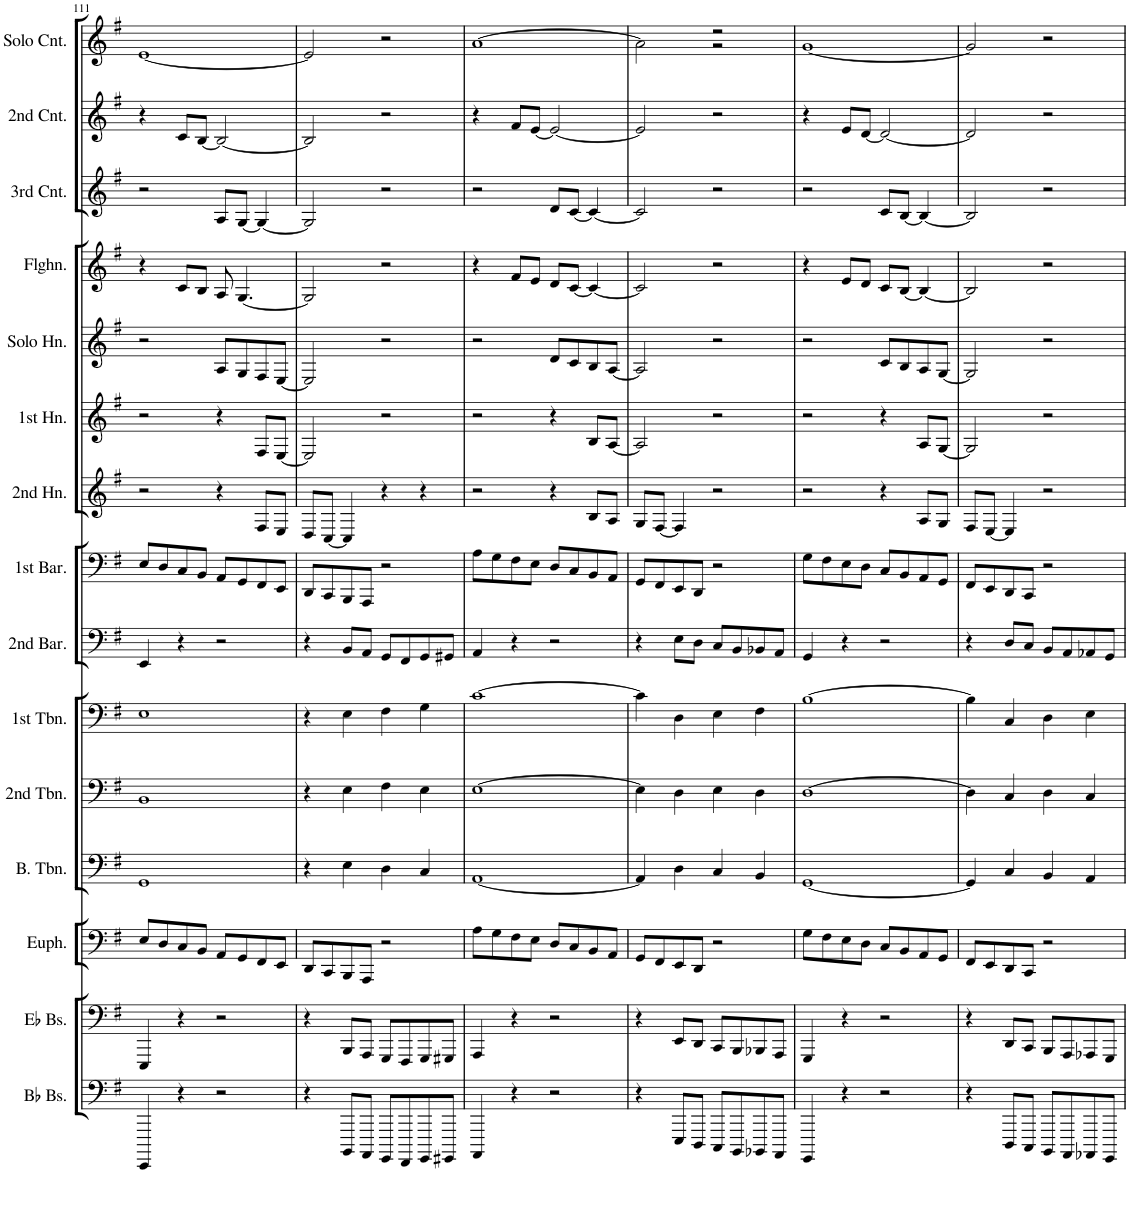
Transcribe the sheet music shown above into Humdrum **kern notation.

**kern	**kern	**kern	**kern	**kern	**kern	**kern	**kern	**kern	**kern	**kern	**kern	**kern	**kern	**kern
*part15	*part14	*part13	*part12	*part11	*part10	*part9	*part8	*part7	*part6	*part5	*part4	*part3	*part2	*part1
*staff15	*staff14	*staff13	*staff12	*staff11	*staff10	*staff9	*staff8	*staff7	*staff6	*staff5	*staff4	*staff3	*staff2	*staff1
*I"Bb Bass	*I"Eb Bass	*I"Euphonium	*I"Bass Trombone	*I"2nd Trombone	*I"1st Trombone	*I"2nd Baritone	*I"1st Baritone	*I"2nd Horn	*I"1st Horn	*I"Solo Horn	*I"Flugelhorn	*I"3rd Cornet	*I"2nd Cornet	*I"Solo Cornet
*I'Bb Bs.	*I'Eb Bs.	*I'Euph.	*I'B. Tbn.	*I'2nd Tbn.	*I'1st Tbn.	*I'2nd Bar.	*I'1st Bar.	*I'2nd Hn.	*I'1st Hn.	*I'Solo Hn.	*I'Flghn.	*I'3rd Cnt.	*I'2nd Cnt.	*I'Solo Cnt.
!!LO:PB:g=z
*clefF4	*clefF4	*clefF4	*clefF4	*clefF4	*clefF4	*clefF4	*clefF4	*clefG2	*clefG2	*clefG2	*clefG2	*clefG2	*clefG2	*clefG2
*	*	*	*	*	*	*Trd4c7	*Trd4c7	*Trd4c7	*Trd4c7	*Trd4c7	*Trd1c2	*Trd1c2	*Trd1c2	*Trd1c2
*k[f#]	*k[f#]	*k[f#]	*k[f#]	*k[f#]	*k[f#]	*k[f#]	*k[f#]	*k[f#]	*k[f#]	*k[f#]	*k[f#]	*k[f#]	*k[f#]	*k[f#]
*M4/4	*M4/4	*M4/4	*M4/4	*M4/4	*M4/4	*M4/4	*M4/4	*M4/4	*M4/4	*M4/4	*M4/4	*M4/4	*M4/4	*M4/4
=111	=111	=111	=111	=111	=111	=111	=111	=111	=111	=111	=111	=111	=111	=111
4EEEE/	4EEE/	8E/L	1GG	1BB	1E	4EE/	8E/L	2r	2r	2r	4r	2r	4r	[1e
.	.	8D/	.	.	.	.	8D/	.	.	.	.	.	.	.
4r	4r	8C/	.	.	.	4r	8C/	.	.	.	8c/L	.	8c/L	.
.	.	8BB/J	.	.	.	.	8BB/J	.	.	.	8B/J	.	[8B/J	.
2r	2r	8AA/L	.	.	.	2r	8AA/L	4r	4r	8A/L	8A/	8A/L	2B/_	.
.	.	8GG/	.	.	.	.	8GG/	.	.	8G/	[4.G/	[8G/J	.	.
.	.	8FF#/	.	.	.	.	8FF#/	8F#/L	8F#/L	8F#/	.	4G/_	.	.
.	.	8EE/J	.	.	.	.	8EE/J	8E/J	[8E/J	[8E/J	.	.	.	.
=112	=112	=112	=112	=112	=112	=112	=112	=112	=112	=112	=112	=112	=112	=112
4r	4r	8DD/L	4r	4r	4r	4r	8DD/L	8D/L	2E/]	2E/]	2G/]	2G/]	2B/]	2e/]
.	.	8CC/	.	.	.	.	8CC/	[8C/J	.	.	.	.	.	.
8BBBB/L	8BBB/L	8BBB/	4E\	4E\	4E\	8BB/L	8BBB/	4C/]	.	.	.	.	.	.
8AAAA/J	8AAA/J	8AAA/J	.	.	.	8AA/J	8AAA/J	.	.	.	.	.	.	.
8GGGG/L	8GGG/L	2r	4D\	4F#\	4F#\	8GG/L	2r	4r	2r	2r	2r	2r	2r	2r
8FFFF#/	8FFF#/	.	.	.	.	8FF#/	.	.	.	.	.	.	.	.
8GGGG/	8GGG/	.	4C/	4E\	4G\	8GG/	.	4r	.	.	.	.	.	.
8GGGG#X/J	8GGG#X/J	.	.	.	.	8GG#X/J	.	.	.	.	.	.	.	.
=113	=113	=113	=113	=113	=113	=113	=113	=113	=113	=113	=113	=113	=113	=113
4AAAA/	4AAA/	8A\L	[1AA	[1E	[1c	4AA/	8A\L	2r	2r	2r	4r	2r	4r	[1a
.	.	8G\	.	.	.	.	8G\	.	.	.	.	.	.	.
4r	4r	8F#\	.	.	.	4r	8F#\	.	.	.	8f#/L	.	8f#/L	.
.	.	8E\J	.	.	.	.	8E\J	.	.	.	8e/J	.	[8e/J	.
2r	2r	8D/L	.	.	.	2r	8D/L	4r	4r	8d/L	8d/L	8d/L	2e/_	.
.	.	8C/	.	.	.	.	8C/	.	.	8c/	[8c/J	[8c/J	.	.
.	.	8BB/	.	.	.	.	8BB/	8B/L	8B/L	8B/	4c/_	4c/_	.	.
.	.	8AA/J	.	.	.	.	8AA/J	8A/J	[8A/J	[8A/J	.	.	.	.
=114	=114	=114	=114	=114	=114	=114	=114	=114	=114	=114	=114	=114	=114	=114
*	*	*	*	*	*	*	*	*	*	*	*	*	*	*^
4r	4r	8GG/L	4AA/]	4E\]	4c\]	4r	8GG/L	8G/L	2A/]	2A/]	2c/]	2c/]	2e/]	2a\]	2ryy
.	.	8FF#/	.	.	.	.	8FF#/	[8F#/J	.	.	.	.	.	.	.
8EEE/L	8EE/L	8EE/	4D\	4D\	4D\	8E\L	8EE/	4F#/]	.	.	.	.	.	.	.
8DDD/J	8DD/J	8DD/J	.	.	.	8D\J	8DD/J	.	.	.	.	.	.	.	.
8CCC/L	8CC/L	2r	4C/	4E\	4E\	8C/L	2r	2r	2r	2r	2r	2r	2r	2r	2r
8BBBB/	8BBB/	.	.	.	.	8BB/	.	.	.	.	.	.	.	.	.
8BBBB-X/	8BBB-X/	.	4BB/	4D\	4F#\	8BB-X/	.	.	.	.	.	.	.	.	.
8AAAA/J	8AAA/J	.	.	.	.	8AA/J	.	.	.	.	.	.	.	.	.
*	*	*	*	*	*	*	*	*	*	*	*	*	*	*v	*v
=115	=115	=115	=115	=115	=115	=115	=115	=115	=115	=115	=115	=115	=115	=115
4GGGG/	4GGG/	8G\L	[1GG	[1D	[1B	4GG/	8G\L	2r	2r	2r	4r	2r	4r	[1g
.	.	8F#\	.	.	.	.	8F#\	.	.	.	.	.	.	.
4r	4r	8E\	.	.	.	4r	8E\	.	.	.	8e/L	.	8e/L	.
.	.	8D\J	.	.	.	.	8D\J	.	.	.	8d/J	.	[8d/J	.
2r	2r	8C/L	.	.	.	2r	8C/L	4r	4r	8c/L	8c/L	8c/L	2d/_	.
.	.	8BB/	.	.	.	.	8BB/	.	.	8B/	[8B/J	[8B/J	.	.
.	.	8AA/	.	.	.	.	8AA/	8A/L	8A/L	8A/	4B/_	4B/_	.	.
.	.	8GG/J	.	.	.	.	8GG/J	8G/J	[8G/J	[8G/J	.	.	.	.
=116	=116	=116	=116	=116	=116	=116	=116	=116	=116	=116	=116	=116	=116	=116
4r	4r	8FF#/L	4GG/]	4D\]	4B\]	4r	8FF#/L	8F#/L	2G/]	2G/]	2B/]	2B/]	2d/]	2g/]
.	.	8EE/	.	.	.	.	8EE/	[8E/J	.	.	.	.	.	.
8DDD/L	8DD/L	8DD/	4C/	4C/	4C/	8D/L	8DD/	4E/]	.	.	.	.	.	.
8CCC/J	8CC/J	8CC/J	.	.	.	8C/J	8CC/J	.	.	.	.	.	.	.
8BBBB/L	8BBB/L	2r	4BB/	4D\	4D\	8BB/L	2r	2r	2r	2r	2r	2r	2r	2r
8AAAA/	8AAA/	.	.	.	.	8AA/	.	.	.	.	.	.	.	.
8AAAA-X/	8AAA-X/	.	4AA/	4C/	4E\	8AA-X/	.	.	.	.	.	.	.	.
8GGGG/J	8GGG/J	.	.	.	.	8GG/J	.	.	.	.	.	.	.	.
=	=	=	=	=	=	=	=	=	=	=	=	=	=	=
*-	*-	*-	*-	*-	*-	*-	*-	*-	*-	*-	*-	*-	*-	*-
